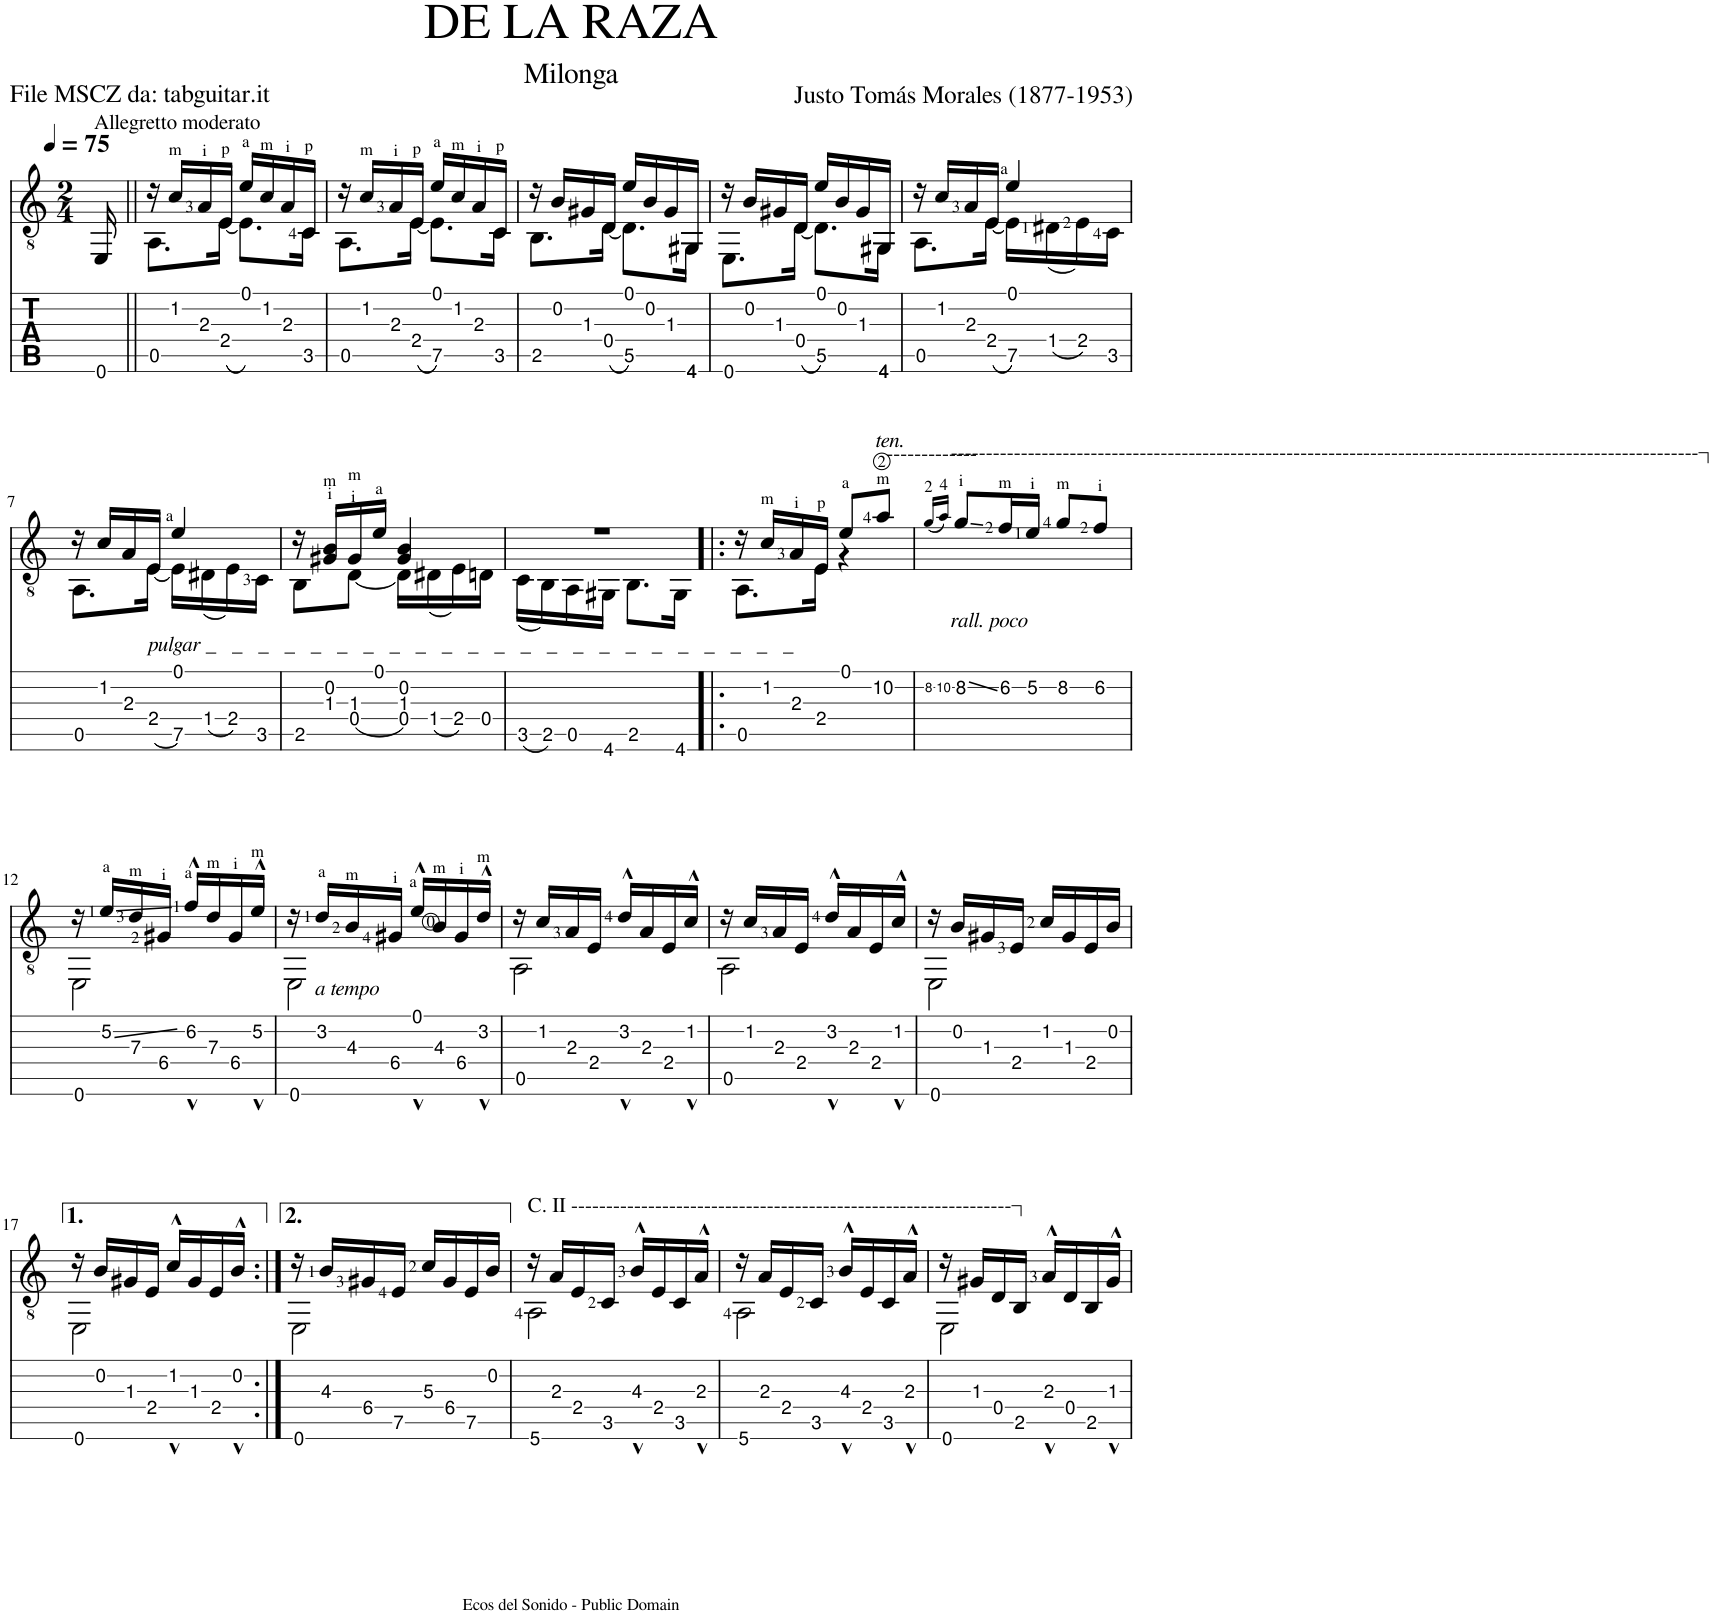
**kern	**kern
*part1	*part1
*staff2	*staff1
*I"Guitar	*
*I'Guit.	*
*stria6	*
*	*clefGv2
*k[]	*k[]
*M2/4	*M2/4
*MM75	*MM75
=1	=1
!	!LO:TX:a:t=Allegretto moderato
16EE	16EE/
=2||	=2||
*^	*^
16r	8.AAL	16r	8.AA\L
16cLL	.	16c/LL	.
16A	.	16A/	.
16EJJ	[16EJk	16E/JJ	[16E\Jk
16eLL	8.EL]	16e/LL	8.E\L]
16cJ	.	16c/	.
16AL	.	16A/	.
16CJJ	16CJk	16C/JJ	16C\Jk
=3	=3	=3	=3
16r	8.AAL	16r	8.AA\L
16cLL	.	16c/LL	.
16A	.	16A/	.
16EJJ	[16EJk	16E/JJ	[16E\Jk
16eLL	8.EL]	16e/LL	8.E\L]
16cJ	.	16c/	.
16AL	.	16A/	.
16CJJ	16CJk	16C/JJ	16C\Jk
=4	=4	=4	=4
16r	8.BBL	16r	8.BB\L
16BLL	.	16B/LL	.
16G#	.	16G#X/	.
16DJJ	[16DJk	16D/JJ	[16D\Jk
16eLL	8.DL]	16e/LL	8.D\L]
16BJ	.	16B/	.
16G#L	.	16G#/	.
16GG#JJ	16GG#Jk	16GG#X/JJ	16GG#\Jk
=5	=5	=5	=5
16r	8.EEL	16r	8.EE\L
16BLL	.	16B/LL	.
16G#	.	16G#X/	.
16DJJ	[16DJk	16D/JJ	[16D\Jk
16eLL	8.DL]	16e/LL	8.D\L]
16BJ	.	16B/	.
16G#L	.	16G#/	.
16GG#JJ	16GG#Jk	16GG#X/JJ	16GG#\Jk
=6	=6	=6	=6
16r	8.AAL	16r	8.AA\L
16cLL	.	16c/LL	.
16A	.	16A/	.
16EJJ	[16EJk	16E/JJ	[16E\Jk
4e	16ELL]	4e/	16E\LL]
.	16D#J	.	(16D#X\
.	16EL	.	16E\)
.	16CJJ	.	16C\JJ
!!LO:LB:g=z	!!
=7	=7	=7	=7
16r	8.AAL	16r	8.AA\L
16cLL	.	16c/LL	.
16A	.	16A/	.
!LO:TX:a:i:t=pulgar _   _   _   _   _   _   _   _   _   _   _   _   _   _   _   _   _   _   _   _   _   _   _	!	!	!
16EJJ	[16EJk	16E/JJ	[16E\Jk
4e	16ELL]	4e/	16E\LL]
.	16D#XJ	.	(16D#X\
.	16EL	.	16E\)
.	16CJJ	.	16C\JJ
=8	=8	=8	=8
16r	8BBL	16r	8BB\L
16G#\ 16B\LL	.	16G#X/ 16B/LL	.
16G#	[8DJ	16G#/	[8D\J
16eJJ	.	16e/JJ	.
4G# 4B	16DLL]	4G#/ 4B/	16D\LL]
.	16D#J	.	(16D#X\
.	16EL	.	16E\)
.	16DJJ	.	16Dn\JJ
=9	=9	=9	=9
2r	16CLL	2r	(16C\LL
.	16BBJ	.	16BB\)
.	16AAL	.	16AA\
.	16GG#JJ	.	16GG#X\JJ
.	8.BBL	.	8.BB\L
.	16GG#Jk	.	16GG#\Jk
=10!|:	=10!|:	=10!|:	=10!|:
16r	8.AAL	16r	8.AA\L
16cLL	.	16c/LL	.
16A	.	16A/	.
16EJJ	16EJk	16E/JJ	16E\Jk
8eL	4r	8e/L	4r
!	!	!LO:TX:a:i:t=ten.	!
!	!	!LO:TX:a:t=-------------	!
8aJ	.	8a/J	.
*v	*v	*	*
*	*v	*v
=11	=11
qg	(16qg/LL
qa	16qa/JJ)
!	!LO:TX:a:t=-----------------------------------------------------------------------------------------------------------┐
!LO:TX:a:i:t=rall. poco	!
8gL	8g/L
16fL	16f/L
16eJJ	16e/JJ
8gL	8g/L
8fJ	8f/J
!!LO:LB:g=z
=12	=12
*^	*^
16r	2EE	16r	2EE\
16eLL	.	16e/LL	.
16d	.	16d/	.
16G#JJ	.	16G#X/JJ	.
16f^^LL	.	16f^^/LL	.
16dJ	.	16d/	.
16G#L	.	16G#/	.
16e^^JJ	.	16e^^/JJ	.
=13	=13	=13	=13
16r	2EE	16r	2EE\
!LO:TX:a:i:t=a tempo	!	!	!
16dLL	.	16d/LL	.
16B	.	16B/	.
16G#JJ	.	16G#X/JJ	.
16e^^LL	.	16e^^/LL	.
16BJ	.	16B/	.
16G#L	.	16G#/	.
16d^^JJ	.	16d^^/JJ	.
=14	=14	=14	=14
16r	2AA	16r	2AA\
16cLL	.	16c/LL	.
16A	.	16A/	.
16EJJ	.	16E/JJ	.
16d^^LL	.	16d^^/LL	.
16AJ	.	16A/	.
16EL	.	16E/	.
16c^^JJ	.	16c^^/JJ	.
=15	=15	=15	=15
16r	2AA	16r	2AA\
16cLL	.	16c/LL	.
16A	.	16A/	.
16EJJ	.	16E/JJ	.
16d^^LL	.	16d^^/LL	.
16AJ	.	16A/	.
16EL	.	16E/	.
16c^^JJ	.	16c^^/JJ	.
=16	=16	=16	=16
16r	2EE	16r	2EE\
16BLL	.	16B/LL	.
16G#	.	16G#X/	.
16EJJ	.	16E/JJ	.
16cLL	.	16c/LL	.
16G#J	.	16G#/	.
16EL	.	16E/	.
16BJJ	.	16B/JJ	.
!!LO:LB:g=z	!!
=17	=17	=17	=17
16r	2EE	16r	2EE\
16BLL	.	16B/LL	.
16G#X	.	16G#X/	.
16EJJ	.	16E/JJ	.
16c^^LL	.	16c^^/LL	.
16G#J	.	16G#/	.
16EL	.	16E/	.
16B^^JJ	.	16B^^/JJ	.
=18:|!	=18:|!	=18:|!	=18:|!
16r	2EE	16r	2EE\
16BLL	.	16B/LL	.
16G#X	.	16G#X/	.
16EJJ	.	16E/JJ	.
16cLL	.	16c/LL	.
16G#J	.	16G#/	.
16EL	.	16E/	.
16BJJ	.	16B/JJ	.
=19	=19	=19	=19
!	!	!LO:TX:a:t=C. II ---------------------------------------------------------------┐	!
16r	2AA	16r	2AA\
16ALL	.	16A/LL	.
16E	.	16E/	.
16CJJ	.	16C/JJ	.
16B^^LL	.	16B^^/LL	.
16EJ	.	16E/	.
16CL	.	16C/	.
16A^^JJ	.	16A^^/JJ	.
=20	=20	=20	=20
16r	2AA	16r	2AA\
16ALL	.	16A/LL	.
16E	.	16E/	.
16CJJ	.	16C/JJ	.
16B^^LL	.	16B^^/LL	.
16EJ	.	16E/	.
16CL	.	16C/	.
16A^^JJ	.	16A^^/JJ	.
=21	=21	=21	=21
16r	2EE	16r	2EE\
16G#LL	.	16G#X/LL	.
16D	.	16D/	.
16BBJJ	.	16BB/JJ	.
16A^^LL	.	16A^^/LL	.
16DJ	.	16D/	.
16BBL	.	16BB/	.
16G#^^JJ	.	16G#^^/JJ	.
*v	*v	*	*
*	*v	*v
=	=
*-	*-
